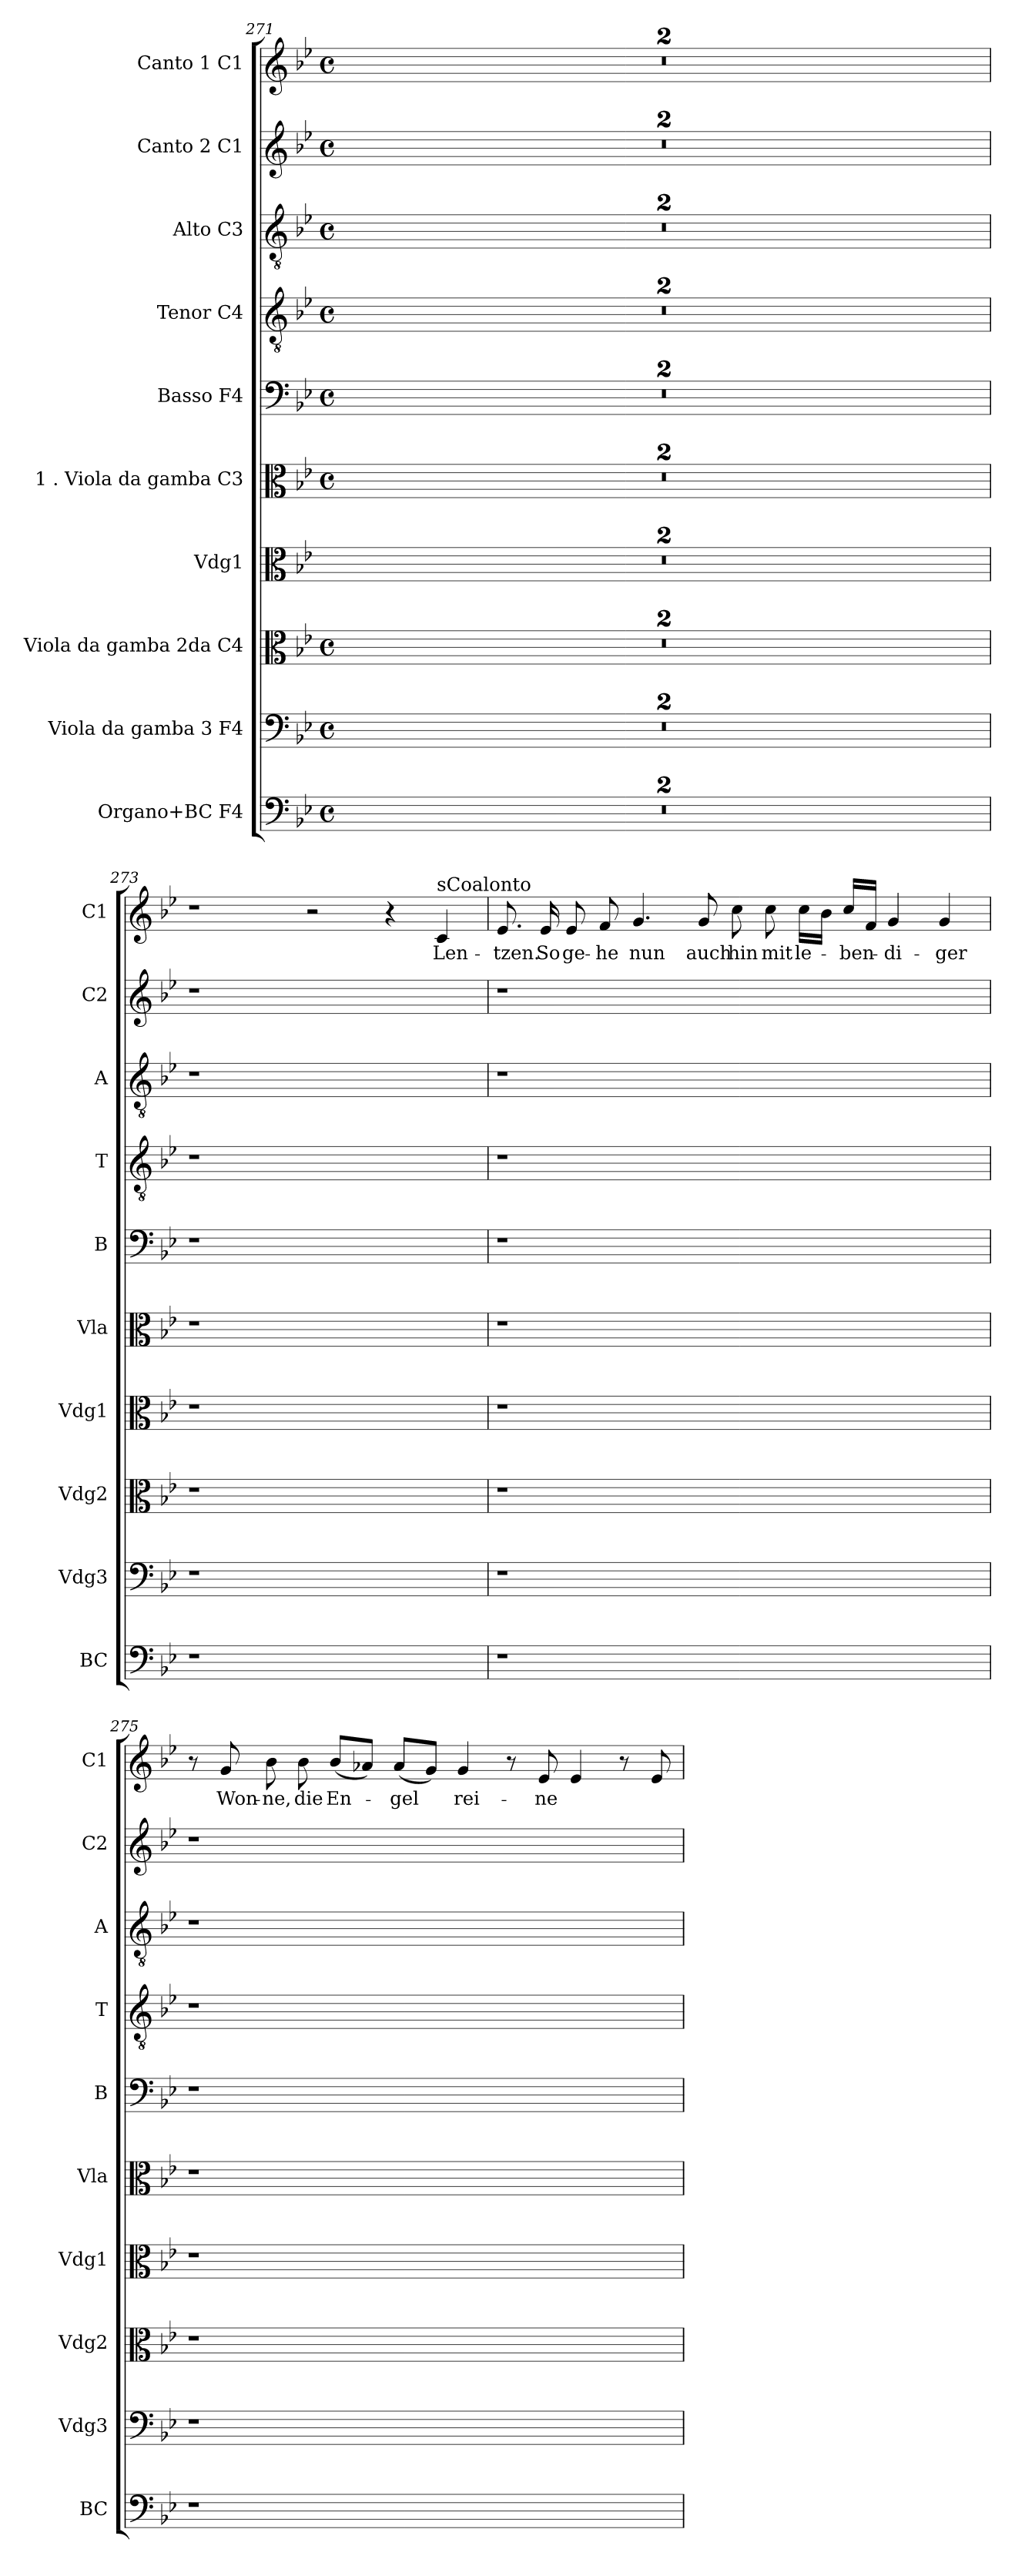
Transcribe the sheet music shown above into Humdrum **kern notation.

**kern	**kern	**kern	**kern	**kern	**kern	**kern	**kern	**kern	**kern	**text
*part10	*part9	*part8	*part7	*part6	*part5	*part4	*part3	*part2	*part1	*part1
*staff10	*staff9	*staff8	*staff7	*staff6	*staff5	*staff4	*staff3	*staff2	*staff1	*staff1
*I"Organo+BC F4	*I"Viola da gamba 3 F4	*I"Viola da gamba 2da C4	*I"Vdg1	*I"1 . Viola da gamba C3	*I"Basso F4	*I"Tenor C4	*I"Alto C3	*I"Canto 2 C1	*I"Canto 1 C1	*
*I'BC	*I'Vdg3	*I'Vdg2	*I'Vdg1	*I'Vla	*I'B	*I'T	*I'A	*I'C2	*I'C1	*
*clefF4	*clefF4	*clefC3	*clefC3	*clefC3	*clefF4	*clefGv2	*clefGv2	*clefG2	*clefG2	*
*k[b-e-]	*k[b-e-]	*k[b-e-]	*k[b-e-]	*k[b-e-]	*k[b-e-]	*k[b-e-]	*k[b-e-]	*k[b-e-]	*k[b-e-]	*
*B-:	*B-:	*B-:	*B-:	*B-:	*B-:	*B-:	*B-:	*B-:	*B-:	*
*M4/4	*M4/4	*M4/4	*	*M4/4	*M4/4	*M4/4	*M4/4	*M4/4	*M4/4	*
*met(c)	*met(c)	*met(c)	*	*met(c)	*met(c)	*met(c)	*met(c)	*met(c)	*met(c)	*
=271	=271	=271	=271	=271	=271	=271	=271	=271	=271	=271
1r	1r	1r	1r	1r	1r	1r	1r	1r	1r	.
=272	=272	=272	=272	=272	=272	=272	=272	=272	=272	=272
1r	1r	1r	1r	1r	1r	1r	1r	1r	1r	.
=273	=273	=273	=273	=273	=273	=273	=273	=273	=273	=273
1r	1r	1r	1r	1r	1r	1r	1r	1r	1r	.
1ryy	1ryy	1ryy	1ryy	1ryy	1ryy	1ryy	1ryy	1ryy	2r	.
.	.	.	.	.	.	.	.	.	4r	.
!	!	!	!	!	!	!	!	!	!LO:TX:a:t=sCoalonto	!
!	!	!	!	!	!	!	!	!	!	!LO:LY:b
.	.	.	.	.	.	.	.	.	4c/	Len-
=274	=274	=274	=274	=274	=274	=274	=274	=274	=274	=274
!	!	!	!	!	!	!	!	!	!	!LO:LY:b
1r	1r	1r	1r	1r	1r	1r	1r	1r	8.e-</	-tzen.
!	!	!	!	!	!	!	!	!	!	!LO:LY:b
.	.	.	.	.	.	.	.	.	16e-/	So
!	!	!	!	!	!	!	!	!	!	!LO:LY:b
.	.	.	.	.	.	.	.	.	8e-/	ge-
!	!	!	!	!	!	!	!	!	!	!LO:LY:b
.	.	.	.	.	.	.	.	.	8f/	-he
!	!	!	!	!	!	!	!	!	!	!LO:LY:b
.	.	.	.	.	.	.	.	.	4.g/	nun
!	!	!	!	!	!	!	!	!	!	!LO:LY:b
.	.	.	.	.	.	.	.	.	8g/	auch
!	!	!	!	!	!	!	!	!	!	!LO:LY:b
1ryy	1ryy	1ryy	1ryy	1ryy	1ryy	1ryy	1ryy	1ryy	8cc\	hin
!	!	!	!	!	!	!	!	!	!	!LO:LY:b
.	.	.	.	.	.	.	.	.	8cc\	mit
!	!	!	!	!	!	!	!	!	!	!LO:LY:b
.	.	.	.	.	.	.	.	.	16cc\LL	le-
.	.	.	.	.	.	.	.	.	16b-\JJ	.
!	!	!	!	!	!	!	!	!	!	!LO:LY:b
.	.	.	.	.	.	.	.	.	16cc/LL	-ben-
.	.	.	.	.	.	.	.	.	16f/JJ	.
!	!	!	!	!	!	!	!	!	!	!LO:LY:b
.	.	.	.	.	.	.	.	.	4g/	-di-
!	!	!	!	!	!	!	!	!	!	!LO:LY:b
.	.	.	.	.	.	.	.	.	4g/	-ger
!!LO:PB:g=z
=275	=275	=275	=275	=275	=275	=275	=275	=275	=275	=275
1r	1r	1r	1r	1r	1r	1r	1r	1r	8r	.
!	!	!	!	!	!	!	!	!	!	!LO:LY:b
.	.	.	.	.	.	.	.	.	8g/	Won-
!	!	!	!	!	!	!	!	!	!	!LO:LY:b
.	.	.	.	.	.	.	.	.	8b-\	-ne,
!	!	!	!	!	!	!	!	!	!	!LO:LY:b
.	.	.	.	.	.	.	.	.	8b-\	die
!	!	!	!	!	!	!	!	!	!	!LO:LY:b
.	.	.	.	.	.	.	.	.	(<8b-/L	En-
.	.	.	.	.	.	.	.	.	8a-X/J)	.
!	!	!	!	!	!	!	!	!	!	!LO:LY:b
.	.	.	.	.	.	.	.	.	(<8a-/L	-gel
.	.	.	.	.	.	.	.	.	8g/J)	.
!	!	!	!	!	!	!	!	!	!	!LO:LY:b
1ryy	1ryy	1ryy	1ryy	1ryy	1ryy	1ryy	1ryy	1ryy	4g/	rei-
.	.	.	.	.	.	.	.	.	8r	.
!	!	!	!	!	!	!	!	!	!	!LO:LY:b
.	.	.	.	.	.	.	.	.	8e-/	-ne
.	.	.	.	.	.	.	.	.	4e-/	.
.	.	.	.	.	.	.	.	.	8r	.
.	.	.	.	.	.	.	.	.	8e-/	.
=	=	=	=	=	=	=	=	=	=	=
*-	*-	*-	*-	*-	*-	*-	*-	*-	*-	*-
